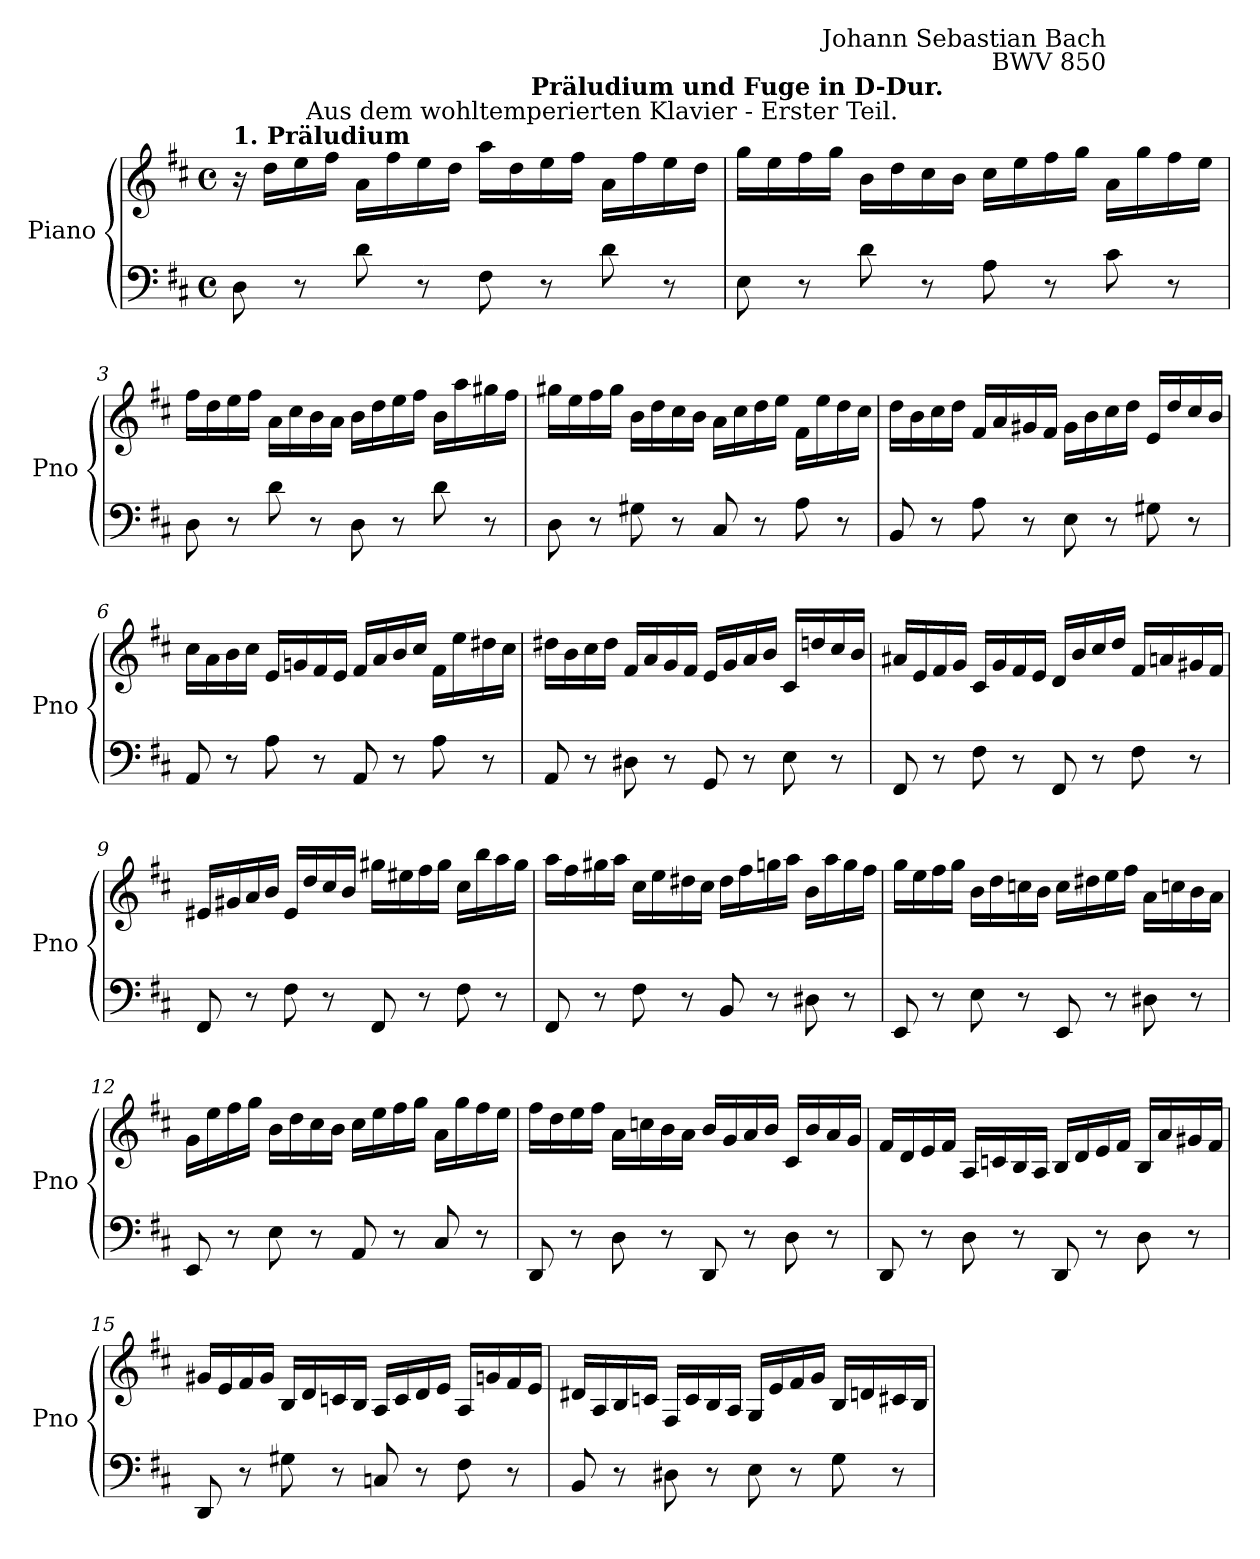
**kern	**kern
*part1	*part1
*staff2	*staff1
*I"Piano	*
*I'Pno	*
*clefF4	*clefG2
*k[f#c#]	*k[f#c#]
*D:	*D:
*M4/4	*M4/4
*met(c)	*met(c)
=1	=1
!	!LO:TX:a:B:t=1. Präludium
8D	16r
.	16ddLL
8r	16ee
.	16ff#JJ
8d	16aLL
.	16ff#
8r	16ee
.	16ddJJ
8F#	16aaLL
.	16dd
8r	16ee
.	16ff#JJ
!	!LO:TX:a:cj:t=Aus dem wohltemperierten Klavier - Erster Teil.
8d	16aLL
.	16ff#
8r	16ee
.	16ddJJ
=2	=2
!	!LO:TX:a:B:cj:t=Präludium und Fuge in D-Dur.
8E	16ggLL
.	16ee
8r	16ff#
.	16ggJJ
8d	16bLL
.	16dd
8r	16cc#
.	16bJJ
8A	16cc#LL
.	16ee
8r	16ff#
.	16ggJJ
!	!LO:TX:a:rj:t=Johann Sebastian Bach\nBWV 850
8c#	16aLL
.	16gg
8r	16ff#
.	16eeJJ
!!LO:LB:g=z
=3	=3
8D	16ff#LL
.	16dd
8r	16ee
.	16ff#JJ
8d	16aLL
.	16cc#
8r	16b
.	16aJJ
8D	16bLL
.	16dd
8r	16ee
.	16ff#JJ
8d	16bLL
.	16aa
8r	16gg#X
.	16ff#JJ
=4	=4
8D	16gg#XLL
.	16ee
8r	16ff#
.	16gg#JJ
8G#X	16bLL
.	16dd
8r	16cc#
.	16bJJ
8C#	16aLL
.	16cc#
8r	16dd
.	16eeJJ
8A	16f#LL
.	16ee
8r	16dd
.	16cc#JJ
!!LO:LB:g=z
=5	=5
8BB	16ddLL
.	16b
8r	16cc#
.	16ddJJ
8A	16f#LL
.	16a
8r	16g#X
.	16f#JJ
8E	16g#LL
.	16b
8r	16cc#
.	16ddJJ
8G#X	16eLL
.	16dd
8r	16cc#
.	16bJJ
=6	=6
8AA	16cc#LL
.	16a
8r	16b
.	16cc#JJ
8A	16eLL
.	16gn
8r	16f#
.	16eJJ
8AA	16f#LL
.	16a
8r	16b
.	16cc#JJ
8A	16f#LL
.	16ee
8r	16dd#X
.	16cc#JJ
!!LO:LB:g=z
=7	=7
8AA	16dd#XLL
.	16b
8r	16cc#
.	16dd#JJ
8D#X	16f#LL
.	16a
8r	16g
.	16f#JJ
8GG	16eLL
.	16g
8r	16a
.	16bJJ
8E	16c#LL
.	16ddn
8r	16cc#
.	16bJJ
=8	=8
8FF#	16a#XLL
.	16e
8r	16f#
.	16gJJ
8F#	16c#LL
.	16g
8r	16f#
.	16eJJ
8FF#	16dLL
.	16b
8r	16cc#
.	16ddJJ
8F#	16f#LL
.	16an
8r	16g#X
.	16f#JJ
!!LO:LB:g=z
=9	=9
8FF#	16e#XLL
.	16g#X
8r	16a
.	16bJJ
8F#	16e#LL
.	16dd
8r	16cc#
.	16bJJ
8FF#	16gg#XLL
.	16ee#X
8r	16ff#
.	16gg#JJ
8F#	16cc#LL
.	16bb
8r	16aa
.	16gg#JJ
=10	=10
8FF#	16aaLL
.	16ff#
8r	16gg#X
.	16aaJJ
8F#	16cc#LL
.	16ee
8r	16dd#X
.	16cc#JJ
8BB	16dd#LL
.	16ff#
8r	16ggn
.	16aaJJ
8D#X	16bLL
.	16aa
8r	16gg
.	16ff#JJ
!!LO:LB:g=z
=11	=11
8EE	16ggLL
.	16ee
8r	16ff#
.	16ggJJ
8E	16bLL
.	16dd
8r	16ccn
.	16bJJ
8EE	16ccLL
.	16dd#X
8r	16ee
.	16ff#JJ
8D#X	16aLL
.	16ccn
8r	16b
.	16aJJ
=12	=12
8EE	16gLL
.	16ee
8r	16ff#
.	16ggJJ
8E	16bLL
.	16dd
8r	16cc#
.	16bJJ
8AA	16cc#LL
.	16ee
8r	16ff#
.	16ggJJ
8C#	16aLL
.	16gg
8r	16ff#
.	16eeJJ
!!LO:LB:g=z
=13	=13
8DD	16ff#LL
.	16dd
8r	16ee
.	16ff#JJ
8D	16aLL
.	16ccn
8r	16b
.	16aJJ
8DD	16bLL
.	16g
8r	16a
.	16bJJ
8D	16c#LL
.	16b
8r	16a
.	16gJJ
=14	=14
8DD	16f#LL
.	16d
8r	16e
.	16f#JJ
8D	16ALL
.	16cn
8r	16B
.	16AJJ
8DD	16BLL
.	16d
8r	16e
.	16f#JJ
8D	16BLL
.	16a
8r	16g#X
.	16f#JJ
!!LO:LB:g=z
=15	=15
8DD	16g#XLL
.	16e
8r	16f#
.	16g#JJ
8G#X	16BLL
.	16d
8r	16cn
.	16BJJ
8Cn	16ALL
.	16c
8r	16d
.	16eJJ
8F#	16ALL
.	16gn
8r	16f#
.	16eJJ
=16	=16
8BB	16d#XLL
.	16A
8r	16B
.	16cnJJ
8D#X	16F#LL
.	16c
8r	16B
.	16AJJ
8E	16GLL
.	16e
8r	16f#
.	16gJJ
8G	16BLL
.	16dn
8r	16c#X
.	16BJJ
=	=
*-	*-
